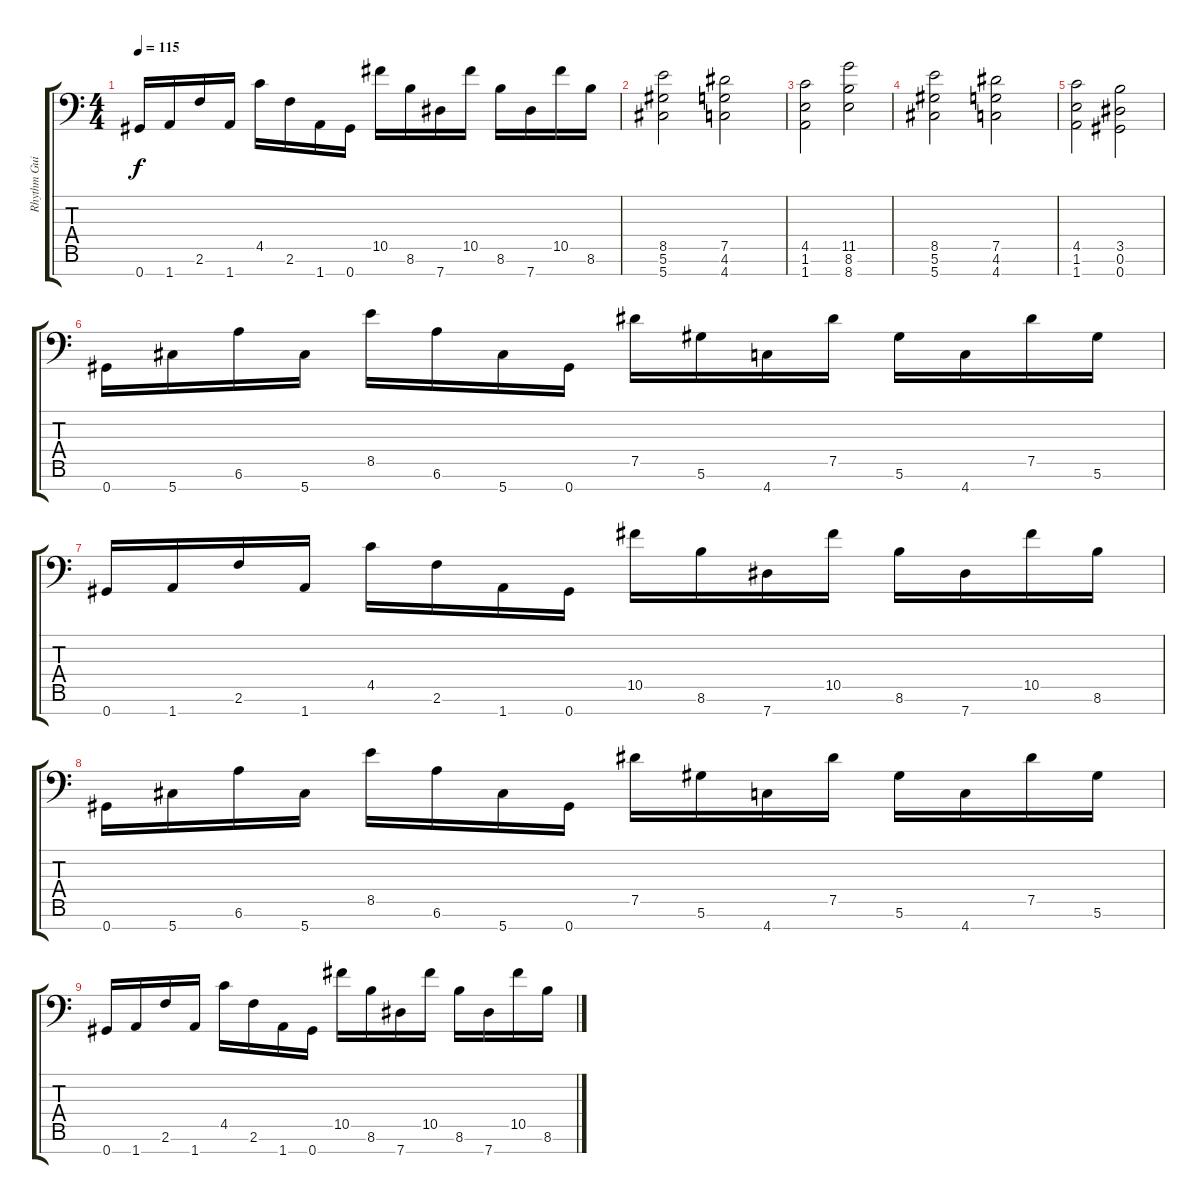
\track ("Rhythm Guitar" "Rhythm Gui") {instrument distortionguitar}
\staff {score tabs}
\tuning (Eb4 Bb3 F3 Db3 Ab2 Eb2 Ab1) {hide}
\ts (4 4)
\tempo 115
\clef f4
\ks c
0.7.16{dy f} 1.7.16 2.6.16 1.7.16 4.5.16 2.6.16 1.7.16 0.7.16 10.5.16 8.6.16 7.7.16 10.5.16 8.6.16 7.7.16 10.5.16 8.6.16 |
(8.5 5.6 5.7).2 (7.5 4.6 4.7).2 |
(4.5 1.6 1.7).2 (11.5 8.6 8.7).2 |
(8.5 5.6 5.7).2 (7.5 4.6 4.7).2 |
(4.5 1.6 1.7).2 (3.5 0.6 0.7).2 |
0.7.16 5.7.16 6.6.16 5.7.16 8.5.16 6.6.16 5.7.16 0.7.16 7.5.16 5.6.16 4.7.16 7.5.16 5.6.16 4.7.16 7.5.16 5.6.16 |
0.7.16 1.7.16 2.6.16 1.7.16 4.5.16 2.6.16 1.7.16 0.7.16 10.5.16 8.6.16 7.7.16 10.5.16 8.6.16 7.7.16 10.5.16 8.6.16 |
0.7.16 5.7.16 6.6.16 5.7.16 8.5.16 6.6.16 5.7.16 0.7.16 7.5.16 5.6.16 4.7.16 7.5.16 5.6.16 4.7.16 7.5.16 5.6.16 |
0.7.16 1.7.16 2.6.16 1.7.16 4.5.16 2.6.16 1.7.16 0.7.16 10.5.16 8.6.16 7.7.16 10.5.16 8.6.16 7.7.16 10.5.16 8.6.16
